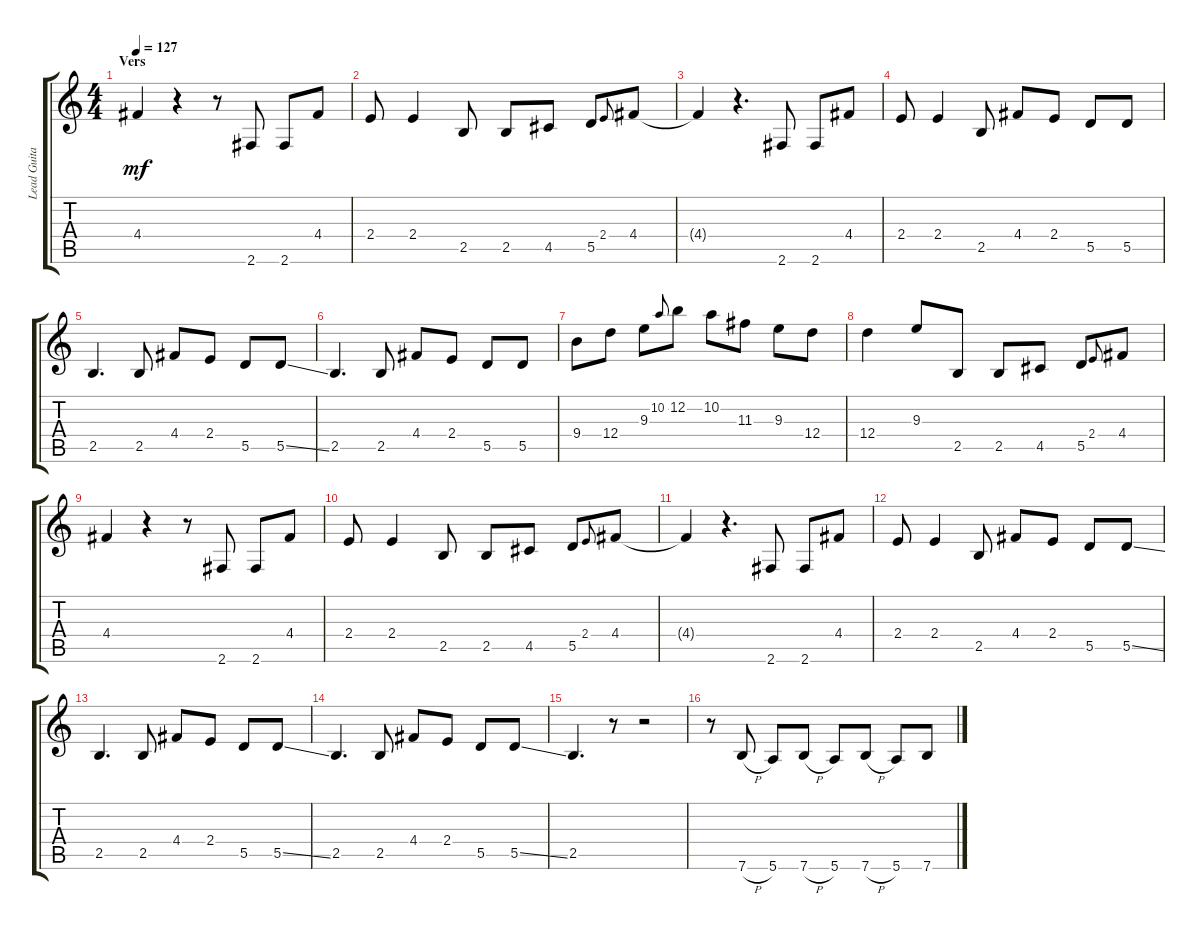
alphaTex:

\track ("Lead Guitar" "Lead Guita") {instrument distortionguitar}
\staff {score tabs}
\tuning (E4 B3 G3 D3 A2 E2) {hide}
\ts (4 4)
\section ("" "Vers")
\tempo 127
\clef g2
\ks c
4.4{t}.4{dy mf} r.4 r.8 2.6.8 2.6.8 4.4.8 |
2.4.8 2.4.4 2.5.8 2.5.8 4.5.8 5.5.8 2.4.8{gr onbeat} 4.4.8 |
4.4{t}.4 r.4{d} 2.6.8 2.6.8 4.4.8 |
2.4.8 2.4.4 2.5.8 4.4.8 2.4.8 5.5.8 5.5.8 |
2.5.4{d} 2.5.8 4.4.8 2.4.8 5.5.8 5.5{ss}.8 |
2.5.4{d} 2.5.8 4.4.8 2.4.8 5.5.8 5.5.8 |
9.4.8 12.4.8 9.3.8 10.2.8{gr onbeat} 12.2.8 10.2.8 11.3.8 9.3.8 12.4.8 |
12.4.4 9.3.8 2.5.8 2.5.8 4.5.8 5.5.8 2.4.8{gr onbeat} 4.4.8 |
4.4.4 r.4 r.8 2.6.8 2.6.8 4.4.8 |
2.4.8 2.4.4 2.5.8 2.5.8 4.5.8 5.5.8 2.4.8{gr onbeat} 4.4.8 |
4.4{t}.4 r.4{d} 2.6.8 2.6.8 4.4.8 |
2.4.8 2.4.4 2.5.8 4.4.8 2.4.8 5.5.8 5.5{ss}.8 |
2.5.4{d} 2.5.8 4.4.8 2.4.8 5.5.8 5.5{ss}.8 |
2.5.4{d} 2.5.8 4.4.8 2.4.8 5.5.8 5.5{ss}.8 |
2.5.4{d} r.8 r.2 |
r.8 7.6{h}.8 5.6.8 7.6{h}.8 5.6.8 7.6{h}.8 5.6.8 7.6.8
